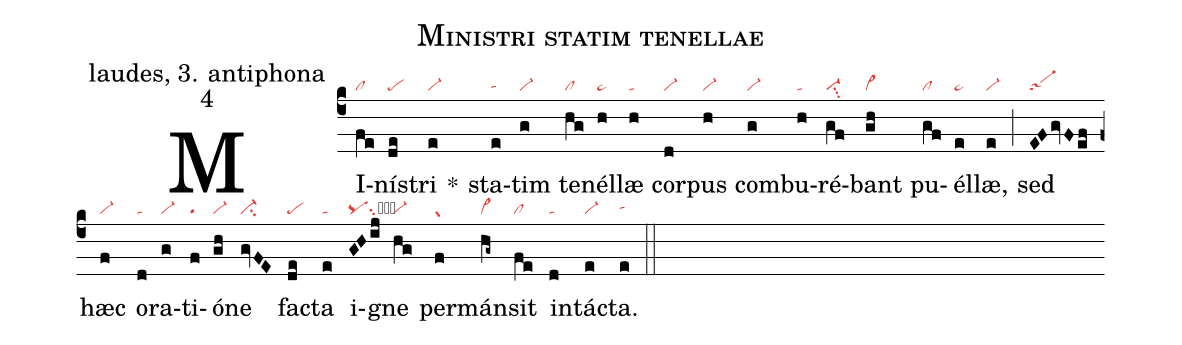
name: Ministri statim tenellae;
office-part: laudes, 3. antiphona;
mode: 4;
nabc-lines: 1;
%%
(c4)
MI(fe|cl)nís(de|pe)tri(e|vi-) *()
sta(e|tahg)tim(g|vi-) te(hg|cl)nél(h|ta>)læ(h|ta) cor(d|vi-)pus(h|vi-) com(g|vi-)bu(h|ta)ré(gf|vi-su3)bant(gh|vi>) pu(gf|cl)él(e|ta>)læ,(e|vi-) (;)
sed(EFgvFef|sa-1) hæc(f|vi-) o(d|ta)ra(g|vi-)ti(f|pu)ó(gh|vi-)ne(gvFE|ci-) fac(de|pe)ta(e|ta) i(GHij|pqsu2hh)gne(hg|vi-) per(f|gr)mán(hg~|vi>)sit(fe|cl) in(d|ta)tác(e|vi-)ta.(e|tahh) (::)
